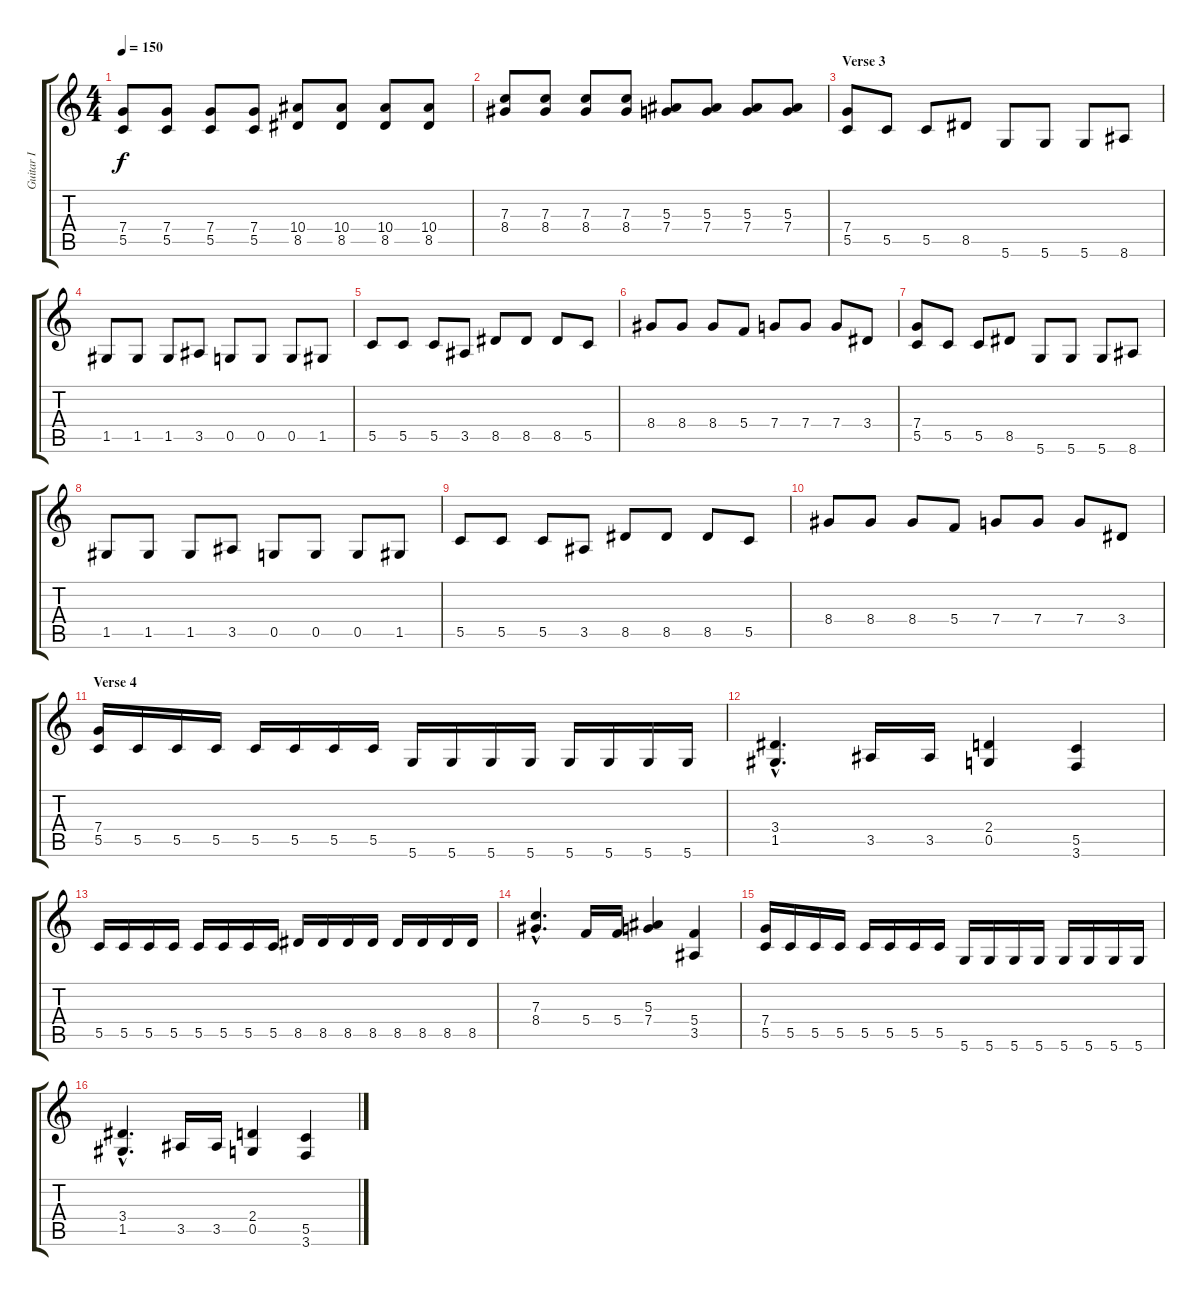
\track ("Guitar I" "Guitar I") {instrument distortionguitar}
\staff {score tabs}
\tuning (D4 A3 F3 C3 G2 D2) {hide}
\ts (4 4)
\tempo 150
\clef g2
\ks c
(7.4 5.5).8{dy f} (7.4 5.5).8 (7.4 5.5).8 (7.4 5.5).8 (10.4 8.5).8 (10.4 8.5).8 (10.4 8.5).8 (10.4 8.5).8 |
(7.3 8.4).8 (7.3 8.4).8 (7.3 8.4).8 (7.3 8.4).8 (5.3 7.4).8 (5.3 7.4).8 (5.3 7.4).8 (5.3 7.4).8 |
\section ("" "Verse 3")
(7.4 5.5).8 5.5.8 5.5.8 8.5.8 5.6.8 5.6.8 5.6.8 8.6.8 |
1.5.8 1.5.8 1.5.8 3.5.8 0.5.8 0.5.8 0.5.8 1.5.8 |
5.5.8 5.5.8 5.5.8 3.5.8 8.5.8 8.5.8 8.5.8 5.5.8 |
8.4.8 8.4.8 8.4.8 5.4.8 7.4.8 7.4.8 7.4.8 3.4.8 |
(7.4 5.5).8 5.5.8 5.5.8 8.5.8 5.6.8 5.6.8 5.6.8 8.6.8 |
1.5.8 1.5.8 1.5.8 3.5.8 0.5.8 0.5.8 0.5.8 1.5.8 |
5.5.8 5.5.8 5.5.8 3.5.8 8.5.8 8.5.8 8.5.8 5.5.8 |
8.4.8 8.4.8 8.4.8 5.4.8 7.4.8 7.4.8 7.4.8 3.4.8 |
\section ("" "Verse 4")
(7.4 5.5).16 5.5.16 5.5.16 5.5.16 5.5.16 5.5.16 5.5.16 5.5.16 5.6.16 5.6.16 5.6.16 5.6.16 5.6.16 5.6.16 5.6.16 5.6.16 |
(3.4{hac} 1.5{hac}).4{d} 3.5.16 3.5.16 (2.4 0.5).4 (5.5 3.6).4 |
5.5.16 5.5.16 5.5.16 5.5.16 5.5.16 5.5.16 5.5.16 5.5.16 8.5.16 8.5.16 8.5.16 8.5.16 8.5.16 8.5.16 8.5.16 8.5.16 |
(7.3{hac} 8.4{hac}).4{d} 5.4.16 5.4.16 (5.3 7.4).4 (5.4 3.5).4 |
(7.4 5.5).16 5.5.16 5.5.16 5.5.16 5.5.16 5.5.16 5.5.16 5.5.16 5.6.16 5.6.16 5.6.16 5.6.16 5.6.16 5.6.16 5.6.16 5.6.16 |
(3.4{hac} 1.5{hac}).4{d} 3.5.16 3.5.16 (2.4 0.5).4 (5.5 3.6).4
